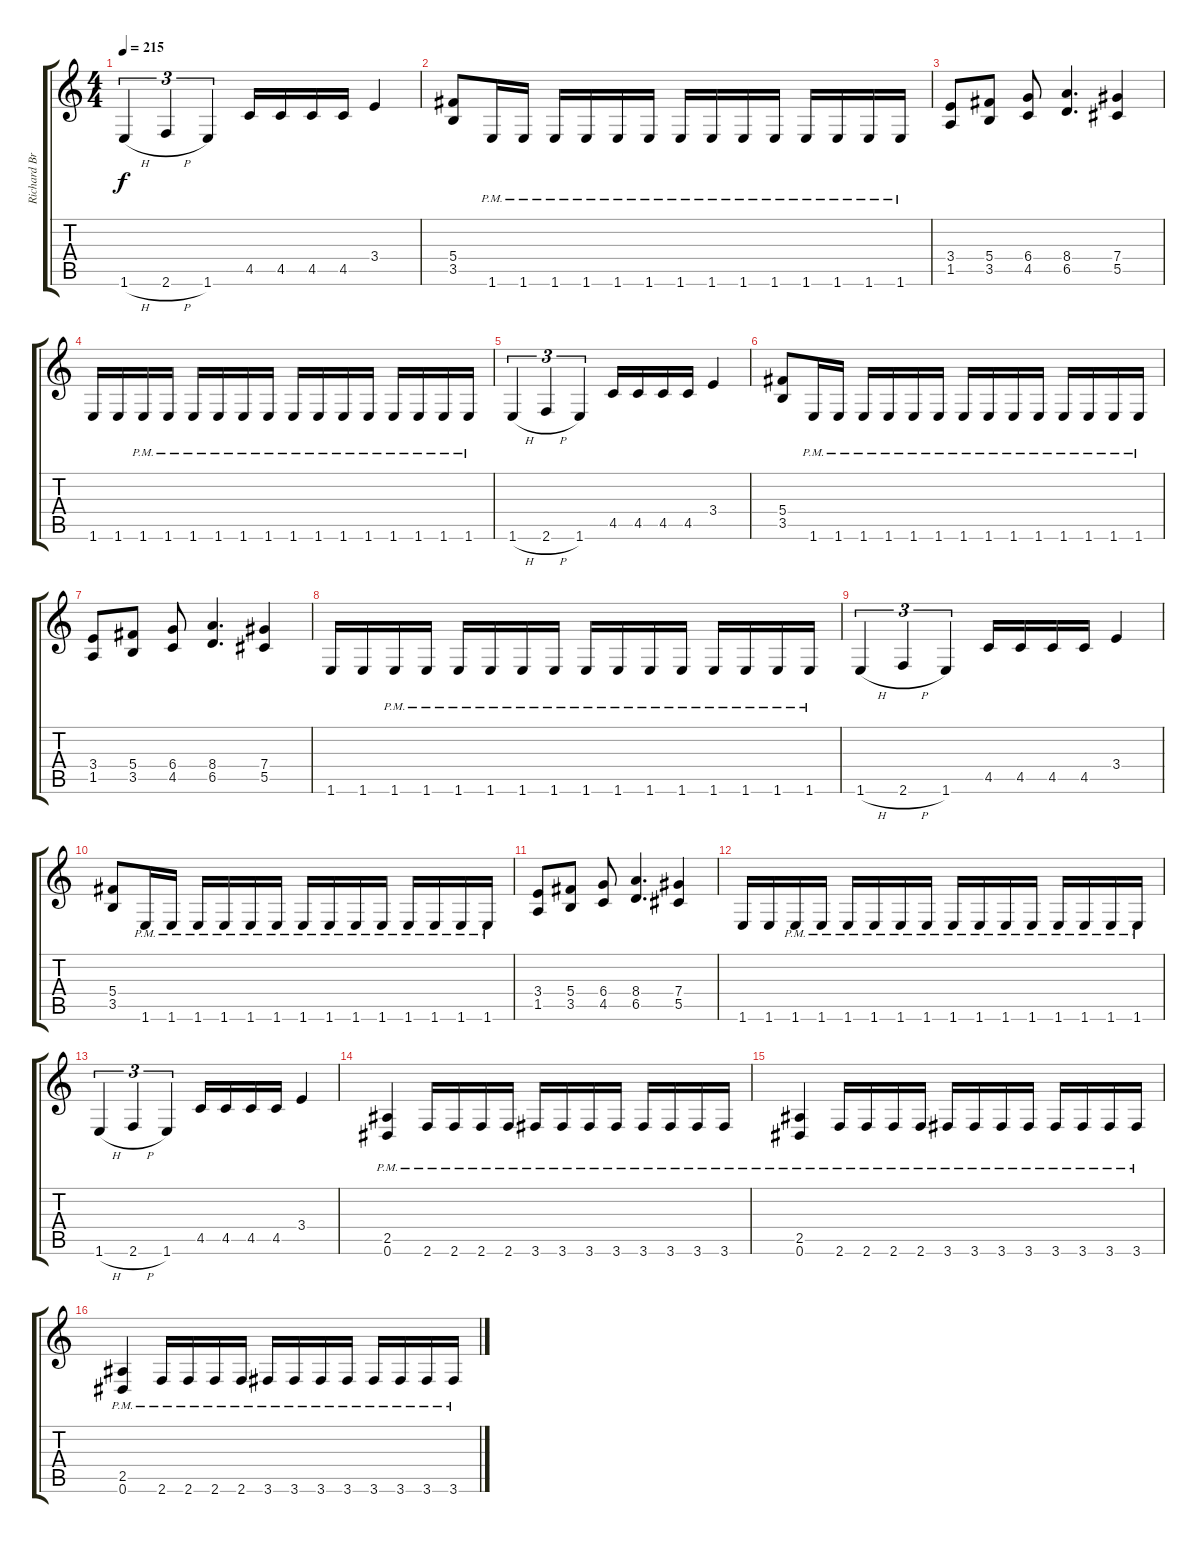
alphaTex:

\track ("Richard Brunelle" "Richard Br") {instrument distortionguitar}
\staff {score tabs}
\tuning (Eb4 Bb3 Gb3 Db3 Ab2 Eb2) {hide}
\ts (4 4)
\tempo 215
\clef g2
\ks c
1.6{h}.4{tu (3 2) dy f} 2.6{h}.4{tu (3 2)} 1.6.4{tu (3 2)} 4.5.16 4.5.16 4.5.16 4.5.16 3.4.4 |
(5.4 3.5).8 1.6{pm}.16 1.6{pm}.16 1.6{pm}.16 1.6{pm}.16 1.6{pm}.16 1.6{pm}.16 1.6{pm}.16 1.6{pm}.16 1.6{pm}.16 1.6{pm}.16 1.6{pm}.16 1.6{pm}.16 1.6{pm}.16 1.6{pm}.16 |
(3.4 1.5).8 (5.4 3.5).8 (6.4 4.5).8 (8.4 6.5).4{d} (7.4 5.5).4 |
1.6.16 1.6.16 1.6{pm}.16 1.6{pm}.16 1.6{pm}.16 1.6{pm}.16 1.6{pm}.16 1.6{pm}.16 1.6{pm}.16 1.6{pm}.16 1.6{pm}.16 1.6{pm}.16 1.6{pm}.16 1.6{pm}.16 1.6{pm}.16 1.6{pm}.16 |
1.6{h}.4{tu (3 2)} 2.6{h}.4{tu (3 2)} 1.6.4{tu (3 2)} 4.5.16 4.5.16 4.5.16 4.5.16 3.4.4 |
(5.4 3.5).8 1.6{pm}.16 1.6{pm}.16 1.6{pm}.16 1.6{pm}.16 1.6{pm}.16 1.6{pm}.16 1.6{pm}.16 1.6{pm}.16 1.6{pm}.16 1.6{pm}.16 1.6{pm}.16 1.6{pm}.16 1.6{pm}.16 1.6{pm}.16 |
(3.4 1.5).8 (5.4 3.5).8 (6.4 4.5).8 (8.4 6.5).4{d} (7.4 5.5).4 |
1.6.16 1.6.16 1.6{pm}.16 1.6{pm}.16 1.6{pm}.16 1.6{pm}.16 1.6{pm}.16 1.6{pm}.16 1.6{pm}.16 1.6{pm}.16 1.6{pm}.16 1.6{pm}.16 1.6{pm}.16 1.6{pm}.16 1.6{pm}.16 1.6{pm}.16 |
1.6{h}.4{tu (3 2)} 2.6{h}.4{tu (3 2)} 1.6.4{tu (3 2)} 4.5.16 4.5.16 4.5.16 4.5.16 3.4.4 |
(5.4 3.5).8 1.6{pm}.16 1.6{pm}.16 1.6{pm}.16 1.6{pm}.16 1.6{pm}.16 1.6{pm}.16 1.6{pm}.16 1.6{pm}.16 1.6{pm}.16 1.6{pm}.16 1.6{pm}.16 1.6{pm}.16 1.6{pm}.16 1.6{pm}.16 |
(3.4 1.5).8 (5.4 3.5).8 (6.4 4.5).8 (8.4 6.5).4{d} (7.4 5.5).4 |
1.6.16 1.6.16 1.6{pm}.16 1.6{pm}.16 1.6{pm}.16 1.6{pm}.16 1.6{pm}.16 1.6{pm}.16 1.6{pm}.16 1.6{pm}.16 1.6{pm}.16 1.6{pm}.16 1.6{pm}.16 1.6{pm}.16 1.6{pm}.16 1.6{pm}.16 |
1.6{h}.4{tu (3 2)} 2.6{h}.4{tu (3 2)} 1.6.4{tu (3 2)} 4.5.16 4.5.16 4.5.16 4.5.16 3.4.4 |
(2.5{pm} 0.6{pm}).4 2.6{pm}.16 2.6{pm}.16 2.6{pm}.16 2.6{pm}.16 3.6{pm}.16 3.6{pm}.16 3.6{pm}.16 3.6{pm}.16 3.6{pm}.16 3.6{pm}.16 3.6{pm}.16 3.6{pm}.16 |
(2.5{pm} 0.6{pm}).4 2.6{pm}.16 2.6{pm}.16 2.6{pm}.16 2.6{pm}.16 3.6{pm}.16 3.6{pm}.16 3.6{pm}.16 3.6{pm}.16 3.6{pm}.16 3.6{pm}.16 3.6{pm}.16 3.6{pm}.16 |
(2.5{pm} 0.6{pm}).4 2.6{pm}.16 2.6{pm}.16 2.6{pm}.16 2.6{pm}.16 3.6{pm}.16 3.6{pm}.16 3.6{pm}.16 3.6{pm}.16 3.6{pm}.16 3.6{pm}.16 3.6{pm}.16 3.6{pm}.16
